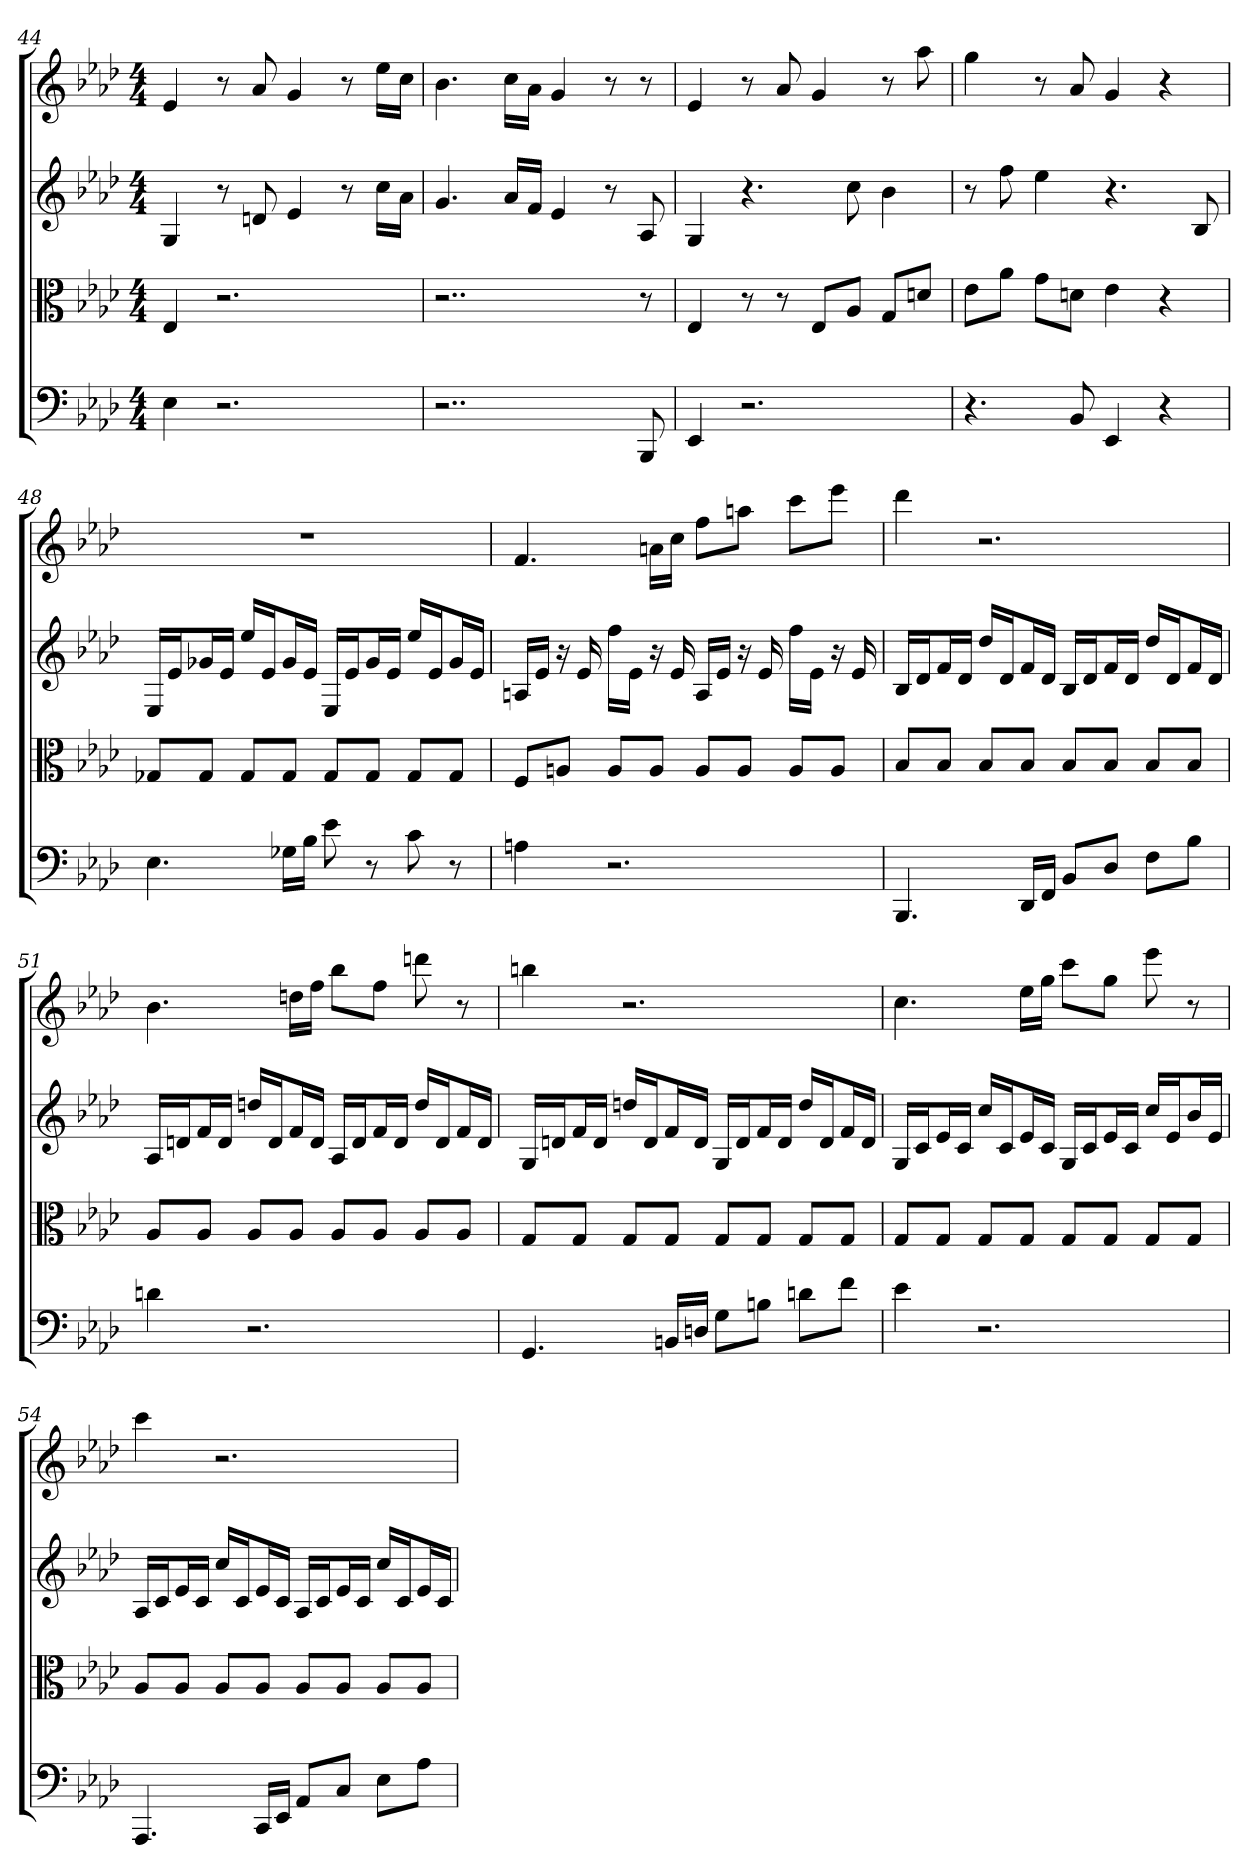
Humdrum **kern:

**kern	**kern	**kern	**kern
*part4	*part3	*part2	*part1
*staff4	*staff3	*staff2	*staff1
*clefF4	*clefC3	*clefG2	*clefG2
*k[b-e-a-d-]	*k[b-e-a-d-]	*k[b-e-a-d-]	*k[b-e-a-d-]
*A-:	*A-:	*A-:	*A-:
*M4/4	*M4/4	*M4/4	*M4/4
=44	=44	=44	=44
4E-	4E-	4G	4e-
2.r	2.r	8r	8r
.	.	8dn	8a-
.	.	4e-	4g
.	.	8r	8r
.	.	16cc\LL	16ee-\LL
.	.	16a-\JJ	16cc\JJ
=45	=45	=45	=45
2..r	2..r	4.g	4.b-
.	.	16a-/LL	16cc\LL
.	.	16f/JJ	16a-\JJ
.	.	4e-	4g
.	.	8r	8r
8BBB-	8r	8A-	8r
=46	=46	=46	=46
4EE-	4E-	4G	4e-
2.r	8r	4.r	8r
.	8r	.	8a-
.	8E-/L	.	4g
.	8A-/J	8cc	.
.	8G/L	4b-	8r
.	8dn/J	.	8aa-
=47	=47	=47	=47
4.r	8e-\L	8r	4gg
.	8a-\J	8ff	.
.	8g\L	4ee-	8r
8BB-	8dn\J	.	8a-
4EE-	4e-	4.r	4g
4r	4r	.	4r
.	.	8B-	.
=48	=48	=48	=48
4.E-	8G-X/L	16E-/LL	1r
.	.	16e-/J	.
.	8G-/J	16g-X/L	.
.	.	16e-/JJ	.
.	8G-/L	16ee-/LL	.
.	.	16e-/J	.
16G-X\LL	8G-/J	16g-/L	.
16B-\JJ	.	16e-/JJ	.
8e-	8G-/L	16E-/LL	.
.	.	16e-/J	.
8r	8G-/J	16g-/L	.
.	.	16e-/JJ	.
8c	8G-/L	16ee-/LL	.
.	.	16e-/J	.
8r	8G-/J	16g-/L	.
.	.	16e-/JJ	.
=49	=49	=49	=49
4An	8F/L	16An/LL	4.f
.	.	16e-/JJ	.
.	8An/J	16r	.
.	.	16e-	.
2.r	8A/L	16ff\LL	.
.	.	16e-\JJ	.
.	8A/J	16r	16an\LL
.	.	16e-	16cc\JJ
.	8A/L	16A/LL	8ff\L
.	.	16e-/JJ	.
.	8A/J	16r	8aan\J
.	.	16e-	.
.	8A/L	16ff\LL	8ccc\L
.	.	16e-\JJ	.
.	8A/J	16r	8eee-\J
.	.	16e-	.
=50	=50	=50	=50
4.BBB-	8B-/L	16B-/LL	4ddd-
.	.	16d-/J	.
.	8B-/J	16f/L	.
.	.	16d-/JJ	.
.	8B-/L	16dd-/LL	2.r
.	.	16d-/J	.
16DD-/LL	8B-/J	16f/L	.
16FF/JJ	.	16d-/JJ	.
8BB-/L	8B-/L	16B-/LL	.
.	.	16d-/J	.
8D-/J	8B-/J	16f/L	.
.	.	16d-/JJ	.
8F\L	8B-/L	16dd-/LL	.
.	.	16d-/J	.
8B-\J	8B-/J	16f/L	.
.	.	16d-/JJ	.
=51	=51	=51	=51
4dn	8A-/L	16A-/LL	4.b-
.	.	16dn/J	.
.	8A-/J	16f/L	.
.	.	16d/JJ	.
2.r	8A-/L	16ddn/LL	.
.	.	16d/J	.
.	8A-/J	16f/L	16ddn\LL
.	.	16d/JJ	16ff\JJ
.	8A-/L	16A-/LL	8bb-\L
.	.	16d/J	.
.	8A-/J	16f/L	8ff\J
.	.	16d/JJ	.
.	8A-/L	16dd/LL	8dddn
.	.	16d/J	.
.	8A-/J	16f/L	8r
.	.	16d/JJ	.
=52	=52	=52	=52
4.GG	8G/L	16G/LL	4bbn
.	.	16dn/J	.
.	8G/J	16f/L	.
.	.	16d/JJ	.
.	8G/L	16ddn/LL	2.r
.	.	16d/J	.
16BBn/LL	8G/J	16f/L	.
16Dn/JJ	.	16d/JJ	.
8G\L	8G/L	16G/LL	.
.	.	16d/J	.
8Bn\J	8G/J	16f/L	.
.	.	16d/JJ	.
8dn\L	8G/L	16dd/LL	.
.	.	16d/J	.
8f\J	8G/J	16f/L	.
.	.	16d/JJ	.
=53	=53	=53	=53
4e-	8G/L	16G/LL	4.cc
.	.	16c/J	.
.	8G/J	16e-/L	.
.	.	16c/JJ	.
2.r	8G/L	16cc/LL	.
.	.	16c/J	.
.	8G/J	16e-/L	16ee-\LL
.	.	16c/JJ	16gg\JJ
.	8G/L	16G/LL	8ccc\L
.	.	16c/J	.
.	8G/J	16e-/L	8gg\J
.	.	16c/JJ	.
.	8G/L	16cc/LL	8eee-
.	.	16e-/J	.
.	8G/J	16b-/L	8r
.	.	16e-/JJ	.
=54	=54	=54	=54
4.AAA-	8A-/L	16A-/LL	4ccc
.	.	16c/J	.
.	8A-/J	16e-/L	.
.	.	16c/JJ	.
.	8A-/L	16cc/LL	2.r
.	.	16c/J	.
16CC/LL	8A-/J	16e-/L	.
16EE-/JJ	.	16c/JJ	.
8AA-/L	8A-/L	16A-/LL	.
.	.	16c/J	.
8C/J	8A-/J	16e-/L	.
.	.	16c/JJ	.
8E-\L	8A-/L	16cc/LL	.
.	.	16c/J	.
8A-\J	8A-/J	16e-/L	.
.	.	16c/JJ	.
=	=	=	=
*-	*-	*-	*-
